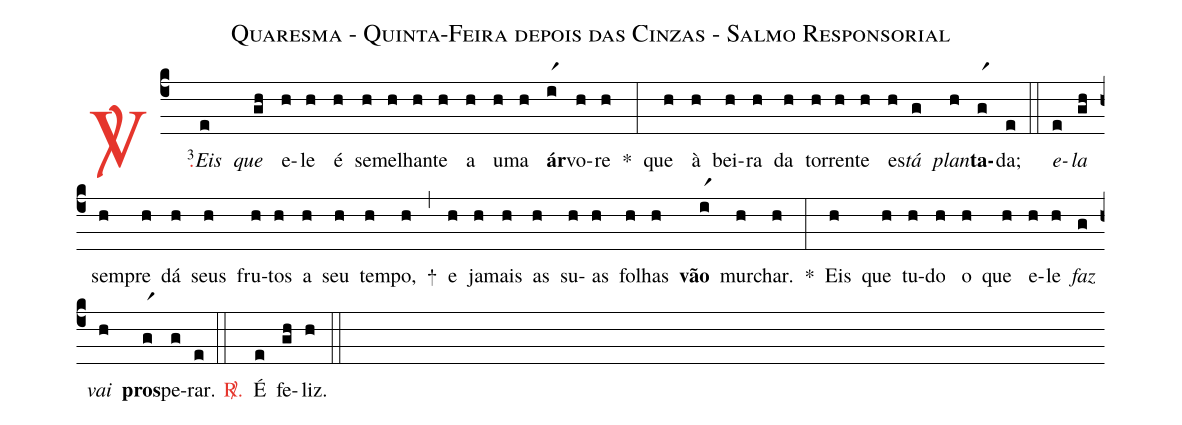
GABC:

name: Quaresma - Quinta-Feira depois das Cinzas - Salmo Responsorial;
%%
(c4)

<c><sp>V/</sp>.</c>() <v>\VSup{3}</v><i>Eis</i>(e) <i>que</i>(gh) e(h)le(h) é(h) se(h)me(h)lhan(h)te(h) a(h) u(h)ma(h) <b>ár</b>(ir1)vo(h)re(h) *(:)
que(h) à(h) bei(h)ra(h) da(h) tor(h)ren(h)te(h) es(h)<i>tá</i>(g) <i>plan</i>(h)<b>ta</b>(gr1)da;(e)

(::)

<i>e</i>(e)<i>la</i>(gh) sem(h)pre(h) dá(h) seus(h) fru(h)tos(h) a(h) seu(h) tem(h)po,(h) +(,)
e(h) ja(h)mais(h) as(h) su(h)as(h) fo(h)lhas(h) <b>vão</b>(ir1) mur(h)char.(h) *(:)
Eis(h) que(h) tu(h)do(h) o(h) que(h) e(h)le(h) <i>faz</i>(g) <i>vai</i>(h) <b>pros</b>(gr1)pe(g)rar.(e)

(::)

<c><sp>R/</sp>.</c>() É(e) fe(gh)liz.(h)

(::)
